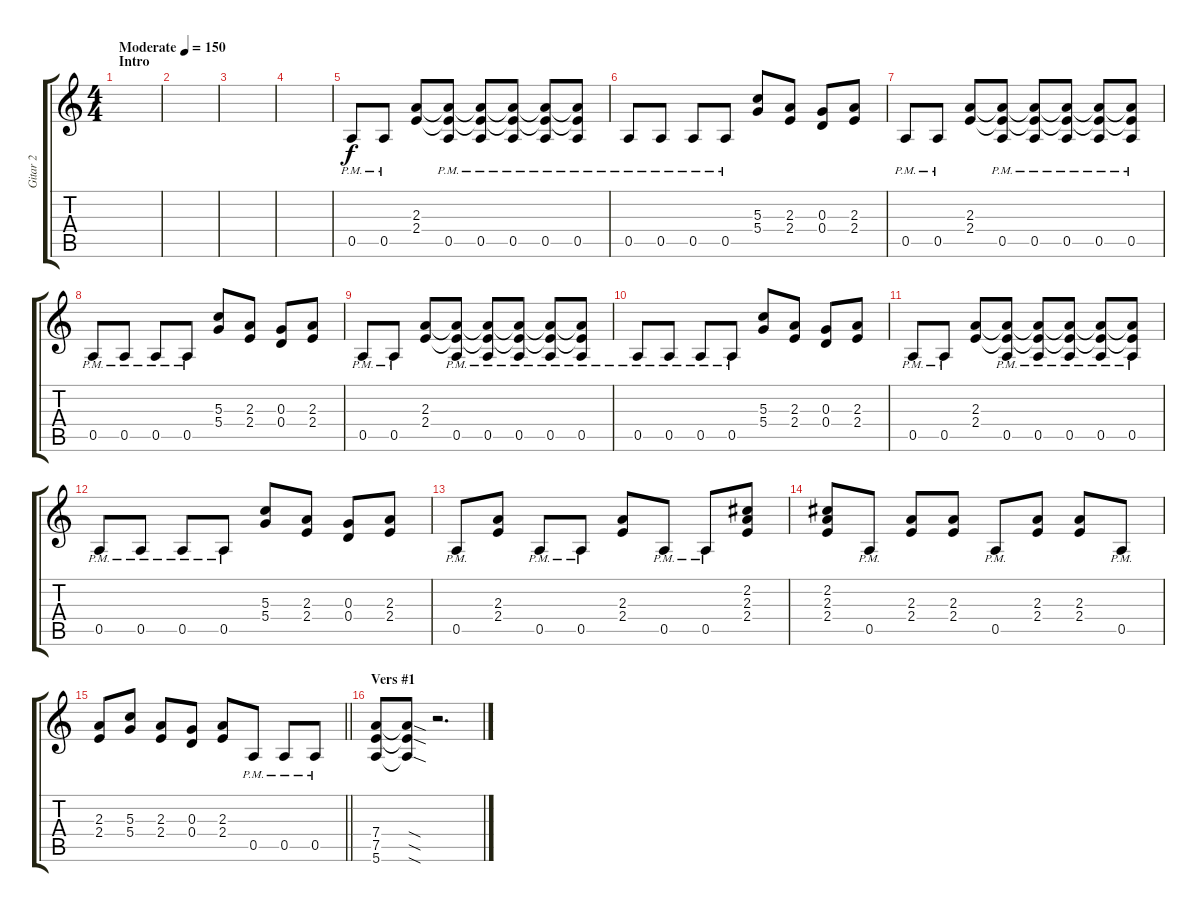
\track ("Gitar 2" "Gitar 2") {instrument overdrivenguitar}
\staff {score tabs}
\tuning (E4 B3 G3 D3 A2 E2) {hide}
\ts (4 4)
\section ("" "Intro")
\tempo (150 "Moderate")
\clef g2
\ks c
|
|
|
|
0.5{pm}.8 0.5{pm}.8 (2.3 2.4).8 (2.3{t} 2.4{t} 0.5{pm}).8 (2.3{t} 2.4{t} 0.5{pm}).8 (2.3{t} 2.4{t} 0.5{pm}).8 (2.3{t} 2.4{t} 0.5{pm}).8 (2.3{t} 2.4{t} 0.5{pm}).8 |
0.5{pm}.8 0.5{pm}.8 0.5{pm}.8 0.5{pm}.8 (5.3 5.4).8 (2.3 2.4).8 (0.3 0.4).8 (2.3 2.4).8 |
0.5{pm}.8 0.5{pm}.8 (2.3 2.4).8 (2.3{t} 2.4{t} 0.5{pm}).8 (2.3{t} 2.4{t} 0.5{pm}).8 (2.3{t} 2.4{t} 0.5{pm}).8 (2.3{t} 2.4{t} 0.5{pm}).8 (2.3{t} 2.4{t} 0.5{pm}).8 |
0.5{pm}.8 0.5{pm}.8 0.5{pm}.8 0.5{pm}.8 (5.3 5.4).8 (2.3 2.4).8 (0.3 0.4).8 (2.3 2.4).8 |
0.5{pm}.8 0.5{pm}.8 (2.3 2.4).8 (2.3{t} 2.4{t} 0.5{pm}).8 (2.3{t} 2.4{t} 0.5{pm}).8 (2.3{t} 2.4{t} 0.5{pm}).8 (2.3{t} 2.4{t} 0.5{pm}).8 (2.3{t} 2.4{t} 0.5{pm}).8 |
0.5{pm}.8 0.5{pm}.8 0.5{pm}.8 0.5{pm}.8 (5.3 5.4).8 (2.3 2.4).8 (0.3 0.4).8 (2.3 2.4).8 |
0.5{pm}.8 0.5{pm}.8 (2.3 2.4).8 (2.3{t} 2.4{t} 0.5{pm}).8 (2.3{t} 2.4{t} 0.5{pm}).8 (2.3{t} 2.4{t} 0.5{pm}).8 (2.3{t} 2.4{t} 0.5{pm}).8 (2.3{t} 2.4{t} 0.5{pm}).8 |
0.5{pm}.8 0.5{pm}.8 0.5{pm}.8 0.5{pm}.8 (5.3 5.4).8 (2.3 2.4).8 (0.3 0.4).8 (2.3 2.4).8 |
0.5{pm}.8 (2.3 2.4).8 0.5{pm}.8 0.5{pm}.8 (2.3 2.4).8 0.5{pm}.8 0.5{pm}.8 (2.2 2.3 2.4).8 |
(2.2 2.3 2.4).8 0.5{pm}.8 (2.3 2.4).8 (2.3 2.4).8 0.5{pm}.8 (2.3 2.4).8 (2.3 2.4).8 0.5{pm}.8 |
\barLineRight lightlight
(2.3 2.4).8 (5.3 5.4).8 (2.3 2.4).8 (0.3 0.4).8 (2.3 2.4).8 0.5{pm}.8 0.5{pm}.8 0.5{pm}.8 |
\section ("" "Vers #1")
(7.4 7.5 5.6).8 (7.4{sod t} 7.5{sod t} 5.6{sod t}).8 r.2{d}
